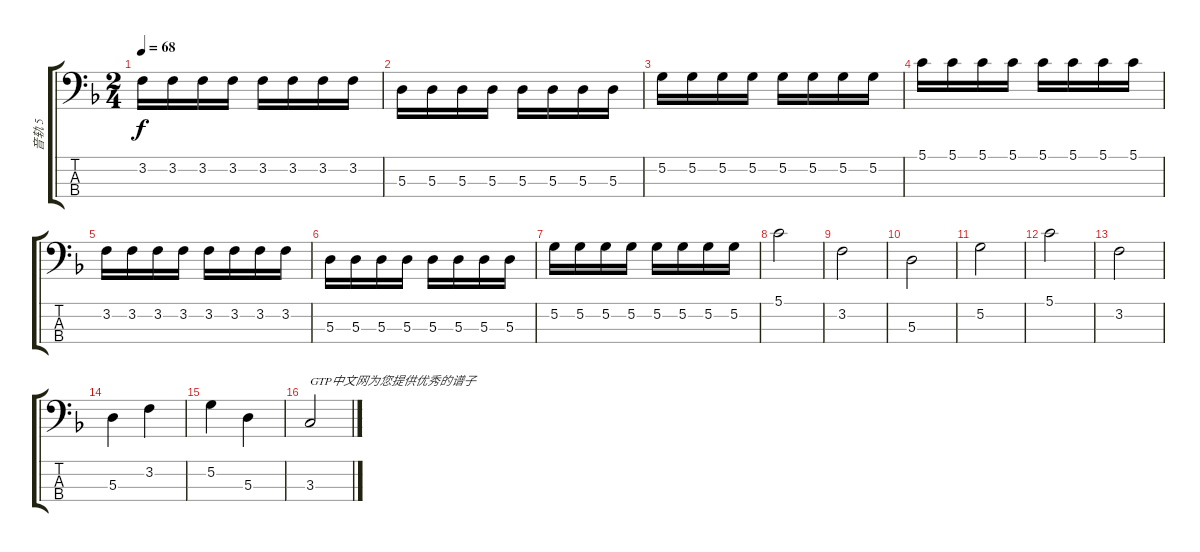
\track ("音轨 5" "音轨 5") {instrument electricbassfinger}
\staff {score tabs}
\tuning (G2 D2 A1 E1) {hide}
\ts (2 4)
\tempo 68
\clef f4
\ks f
3.2.16{dy f} 3.2.16 3.2.16 3.2.16 3.2.16 3.2.16 3.2.16 3.2.16 |
5.3.16 5.3.16 5.3.16 5.3.16 5.3.16 5.3.16 5.3.16 5.3.16 |
5.2.16 5.2.16 5.2.16 5.2.16 5.2.16 5.2.16 5.2.16 5.2.16 |
5.1.16 5.1.16 5.1.16 5.1.16 5.1.16 5.1.16 5.1.16 5.1.16 |
3.2.16 3.2.16 3.2.16 3.2.16 3.2.16 3.2.16 3.2.16 3.2.16 |
5.3.16 5.3.16 5.3.16 5.3.16 5.3.16 5.3.16 5.3.16 5.3.16 |
5.2.16 5.2.16 5.2.16 5.2.16 5.2.16 5.2.16 5.2.16 5.2.16 |
5.1.2 |
3.2.2 |
5.3.2 |
5.2.2 |
5.1.2 |
3.2.2 |
5.3.4 3.2.4 |
5.2.4 5.3.4 |
3.3.2{txt "GTP中文网为您提供优秀的谱子"}
